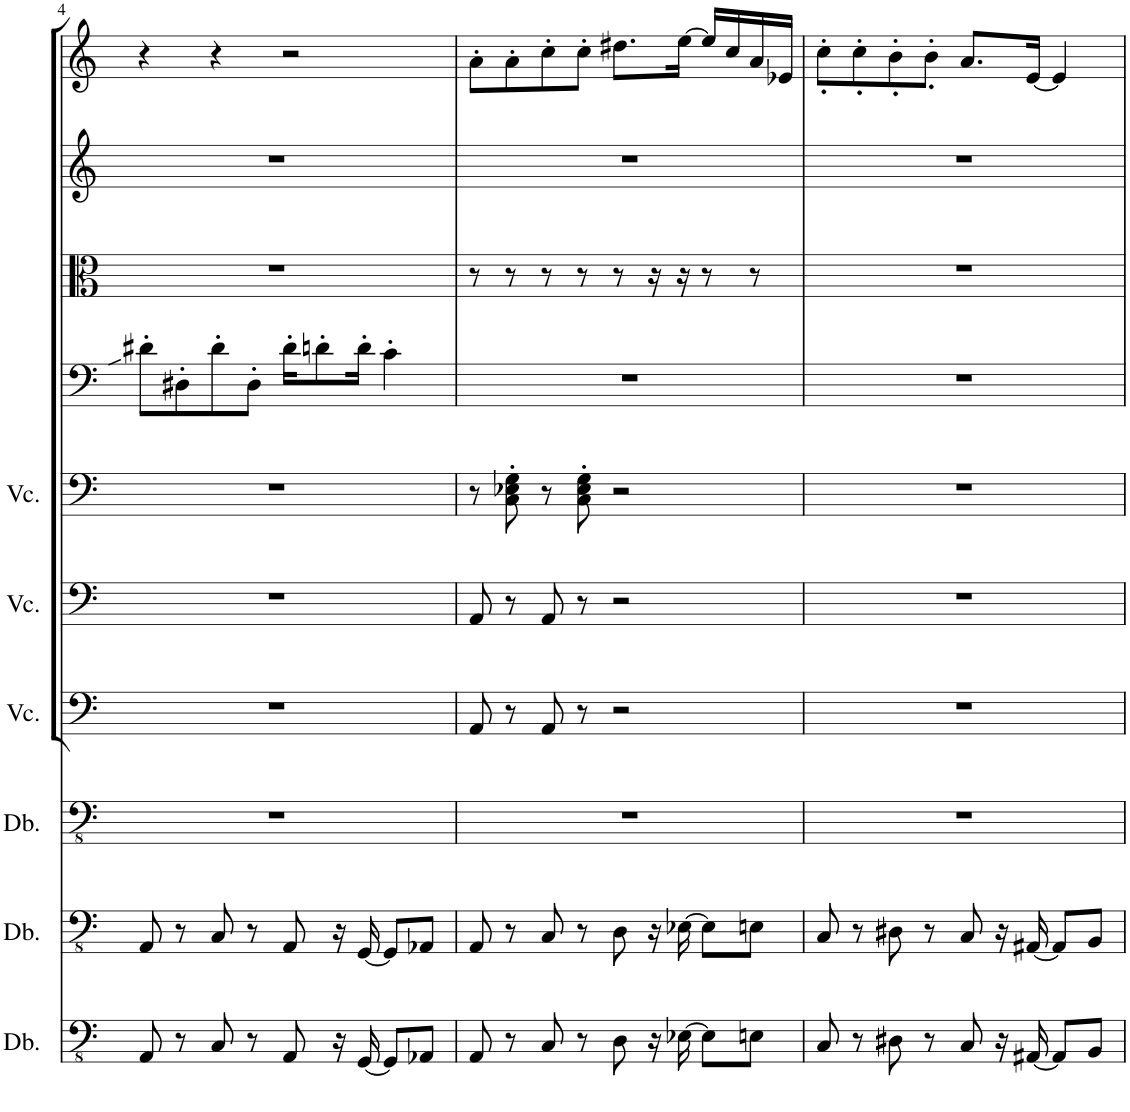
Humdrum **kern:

**kern	**kern	**kern	**kern	**kern	**kern	**kern	**kern	**kern	**kern
*part10	*part9	*part8	*part7	*part6	*part5	*part4	*part3	*part2	*part1
*staff10	*staff9	*staff8	*staff7	*staff6	*staff5	*staff4	*staff3	*staff2	*staff1
*I"Double Bass 3	*I"Double Bass 2	*I"Double Bass 1	*I"Violoncello	*I"Violoncello	*I"Violoncello	*I"Violoncello	*I"Viola	*I"Violin II	*I"Violin I
*I'Db.	*I'Db.	*I'Db.	*I'Vc.	*I'Vc.	*I'Vc.	*I'Vc	*I'Vla	*I'Vln	*I'Vln
!!LO:PB:g=z
*clefFv4	*clefFv4	*clefFv4	*clefF4	*clefF4	*clefF4	*clefF4	*clefC3	*clefG2	*clefG2
*ITrd7c12	*ITrd7c12	*ITrd7c12	*	*	*	*	*	*	*
*k[]	*k[]	*k[]	*k[]	*k[]	*k[]	*k[]	*k[]	*k[]	*k[]
*M4/4	*M4/4	*M4/4	*M4/4	*M4/4	*M4/4	*M4/4	*M4/4	*M4/4	*M4/4
=4	=4	=4	=4	=4	=4	=4	=4	=4	=4
8AAA/	8AAA/	1r	1r	1r	1r	8d#X'\L	1r	1r	4r
8r	8r	.	.	.	.	8D#X'\	.	.	.
8CC/	8CC/	.	.	.	.	8d#'\	.	.	4r
8r	8r	.	.	.	.	8D#'\J	.	.	.
8AAA/	8AAA/	.	.	.	.	16d#'\KL	.	.	2r
.	.	.	.	.	.	8dn'\	.	.	.
16r	16r	.	.	.	.	.	.	.	.
[16GGG/	[16GGG/	.	.	.	.	16d'\Jk	.	.	.
8GGG/L]	8GGG/L]	.	.	.	.	4c'\	.	.	.
8AAA-X/J	8AAA-X/J	.	.	.	.	.	.	.	.
=5	=5	=5	=5	=5	=5	=5	=5	=5	=5
8AAA/	8AAA/	1r	8AA/	8AA/	8r	1r	8r	1r	8a'\L
8r	8r	.	8r	8r	8C\' 8E-X\' 8G\'	.	8r	.	8a'\
8CC/	8CC/	.	8AA/	8AA/	8r	.	8r	.	8cc'\
8r	8r	.	8r	8r	8C\' 8E-\' 8G\'	.	8r	.	8cc'\J
8DD\	8DD\	.	2r	2r	2r	.	8r	.	8.dd#X\L
16r	16r	.	.	.	.	.	16r	.	.
[16EE-X\	[16EE-X\	.	.	.	.	.	16r	.	[16ee\Jk
8EE-\L]	8EE-\L]	.	.	.	.	.	8r	.	16ee/LL]
.	.	.	.	.	.	.	.	.	16cc/
8EEn\J	8EEn\J	.	.	.	.	.	8r	.	16a/
.	.	.	.	.	.	.	.	.	16e-X/JJ
=6	=6	=6	=6	=6	=6	=6	=6	=6	=6
8CC/	8CC/	1r	1r	1r	1r	1r	1r	1r	8cc'<\L
8r	8r	.	.	.	.	.	.	.	8cc'<\
8DD#X\	8DD#X\	.	.	.	.	.	.	.	8b'<\
8r	8r	.	.	.	.	.	.	.	8b'<\J
8CC/	8CC/	.	.	.	.	.	.	.	8.a/L
16r	16r	.	.	.	.	.	.	.	.
[16AAA#X/	[16AAA#X/	.	.	.	.	.	.	.	[16e/Jk
8AAA#/L]	8AAA#/L]	.	.	.	.	.	.	.	4e/]
8BBB/J	8BBB/J	.	.	.	.	.	.	.	.
=	=	=	=	=	=	=	=	=	=
*-	*-	*-	*-	*-	*-	*-	*-	*-	*-
